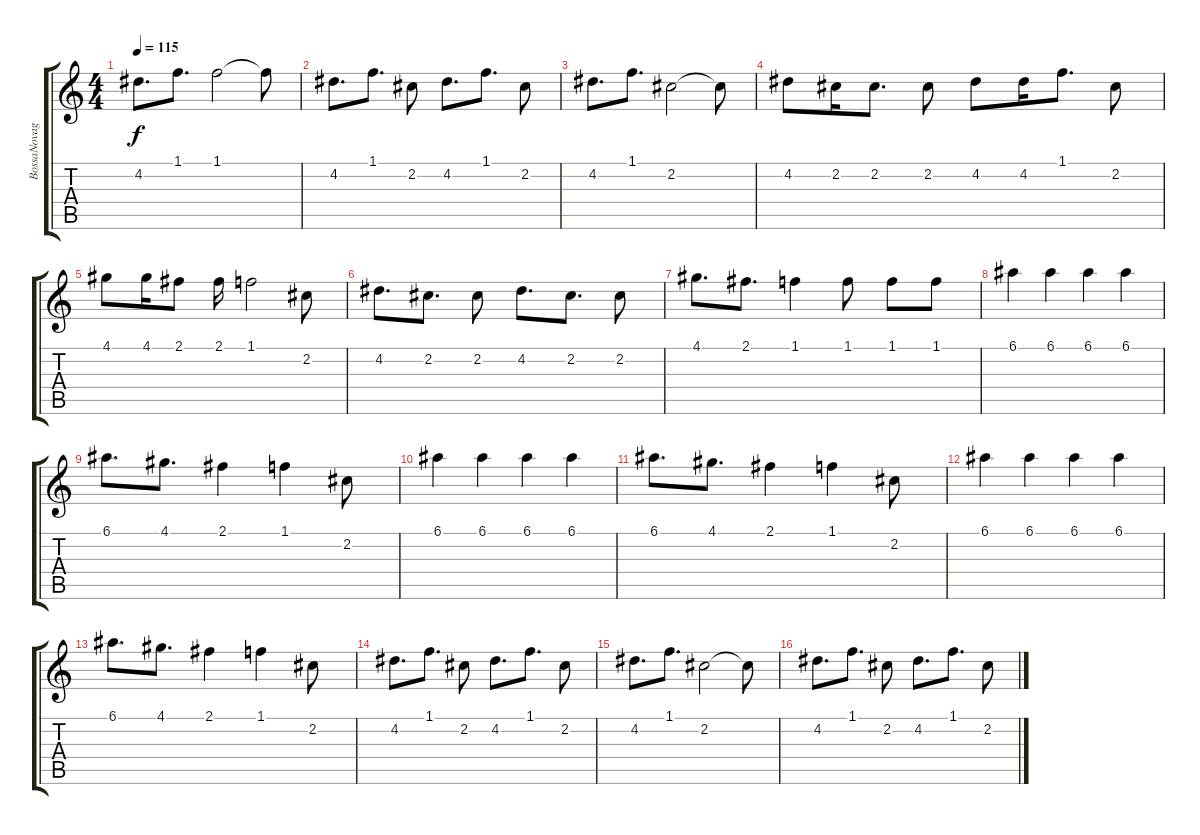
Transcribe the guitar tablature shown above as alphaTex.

\track ("BossaNovaguitar" "BossaNovag") {instrument acousticguitarsteel}
\staff {score tabs}
\tuning (E4 B3 G3 D3 A2 E2) {hide}
\ts (4 4)
\tempo 115
\clef g2
\ks c
4.2.8{d dy f} 1.1.8{d} 1.1.2 1.1{t}.8 |
4.2.8{d} 1.1.8{d} 2.2.8 4.2.8{d} 1.1.8{d} 2.2.8 |
4.2.8{d} 1.1.8{d} 2.2.2 2.2{t}.8 |
4.2.8 2.2.16 2.2.8{d} 2.2.8 4.2.8 4.2.16 1.1.8{d} 2.2.8 |
4.1.8 4.1.16 2.1.8 2.1.16 1.1.2 2.2.8 |
4.2.8{d} 2.2.8{d} 2.2.8 4.2.8{d} 2.2.8{d} 2.2.8 |
4.1.8{d} 2.1.8{d} 1.1.4 1.1.8 1.1.8 1.1.8 |
6.1.4 6.1.4 6.1.4 6.1.4 |
6.1.8{d} 4.1.8{d} 2.1.4 1.1.4 2.2.8 |
6.1.4 6.1.4 6.1.4 6.1.4 |
6.1.8{d} 4.1.8{d} 2.1.4 1.1.4 2.2.8 |
6.1.4 6.1.4 6.1.4 6.1.4 |
6.1.8{d} 4.1.8{d} 2.1.4 1.1.4 2.2.8 |
4.2.8{d} 1.1.8{d} 2.2.8 4.2.8{d} 1.1.8{d} 2.2.8 |
4.2.8{d} 1.1.8{d} 2.2.2 2.2{t}.8 |
4.2.8{d} 1.1.8{d} 2.2.8 4.2.8{d} 1.1.8{d} 2.2.8
